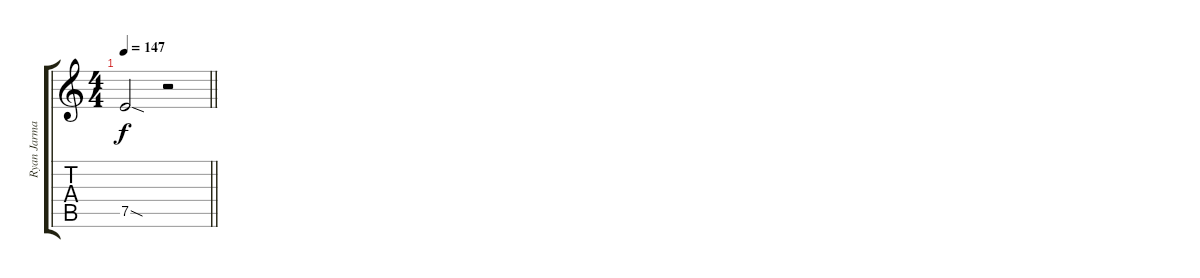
\track ("Ryan Jarman (Lead)" "Ryan Jarma") {instrument distortionguitar}
\staff {score tabs}
\tuning (E4 B3 G3 D3 A2 E2) {hide}
\ts (4 4)
\tempo 147
\clef g2
\barLineRight lightlight
\ks c
7.5{sod t}.2{dy f} r.2
